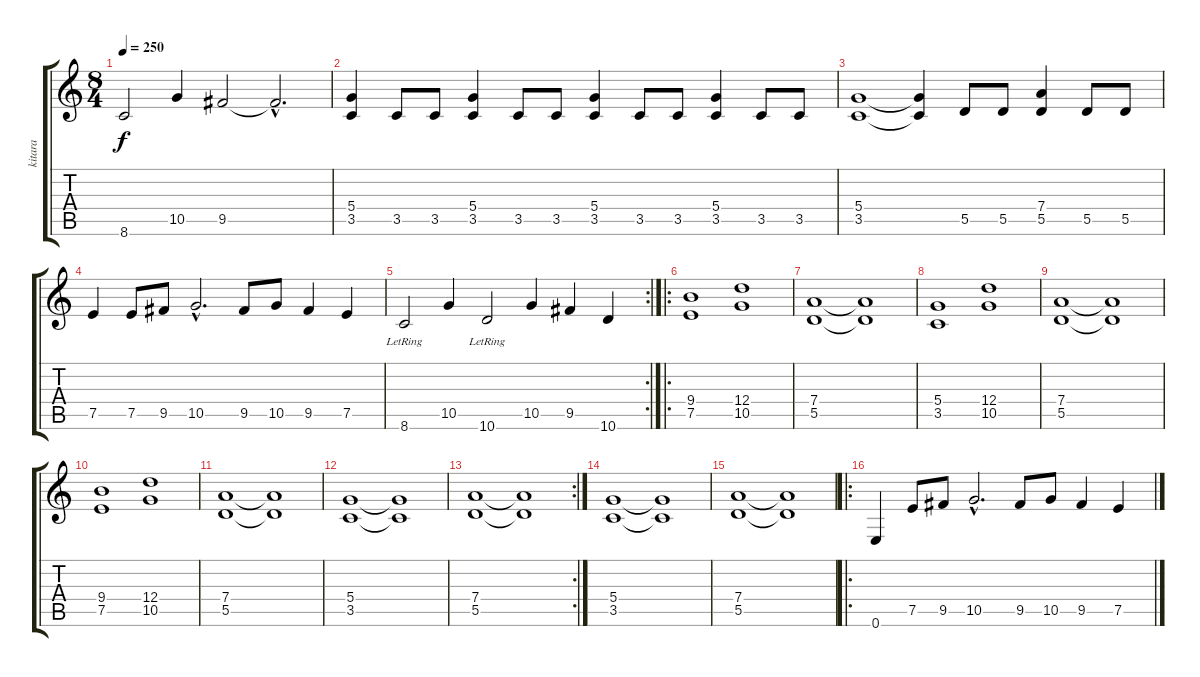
\track ("kitara" "kitara") {instrument overdrivenguitar}
\staff {score tabs}
\tuning (E4 B3 G3 D3 A2 E2) {hide}
\ts (8 4)
\tempo 250
\clef g2
\ks c
8.6.2{dy f} 10.5.4 9.5.2 9.5{hac t}.2{d} |
(5.4 3.5).4 3.5.8 3.5.8 (5.4 3.5).4 3.5.8 3.5.8 (5.4 3.5).4 3.5.8 3.5.8 (5.4 3.5).4 3.5.8 3.5.8 |
(5.4 3.5).1 (5.4{t} 3.5{t}).4 5.5.8 5.5.8 (7.4 5.5).4 5.5.8 5.5.8 |
7.5.4 7.5.8 9.5.8 10.5{hac}.2{d} 9.5.8 10.5.8 9.5.4 7.5.4 |
\rc 2
8.6{lr}.2 10.5.4 10.6{lr}.2 10.5.4 9.5.4 10.6.4 |
\ro
(9.4 7.5).1 (12.4 10.5).1 |
(7.4 5.5).1 (7.4{t} 5.5{t}).1 |
(5.4 3.5).1 (12.4 10.5).1 |
(7.4 5.5).1 (7.4{t} 5.5{t}).1 |
(9.4 7.5).1 (12.4 10.5).1 |
(7.4 5.5).1 (7.4{t} 5.5{t}).1 |
(5.4 3.5).1 (5.4{t} 3.5{t}).1 |
\rc 2
(7.4 5.5).1 (7.4{t} 5.5{t}).1 |
(5.4 3.5).1 (5.4{t} 3.5{t}).1 |
(7.4 5.5).1 (7.4{t} 5.5{t}).1 |
\ro
0.6.4 7.5.8 9.5.8 10.5{hac}.2{d} 9.5.8 10.5.8 9.5.4 7.5.4
